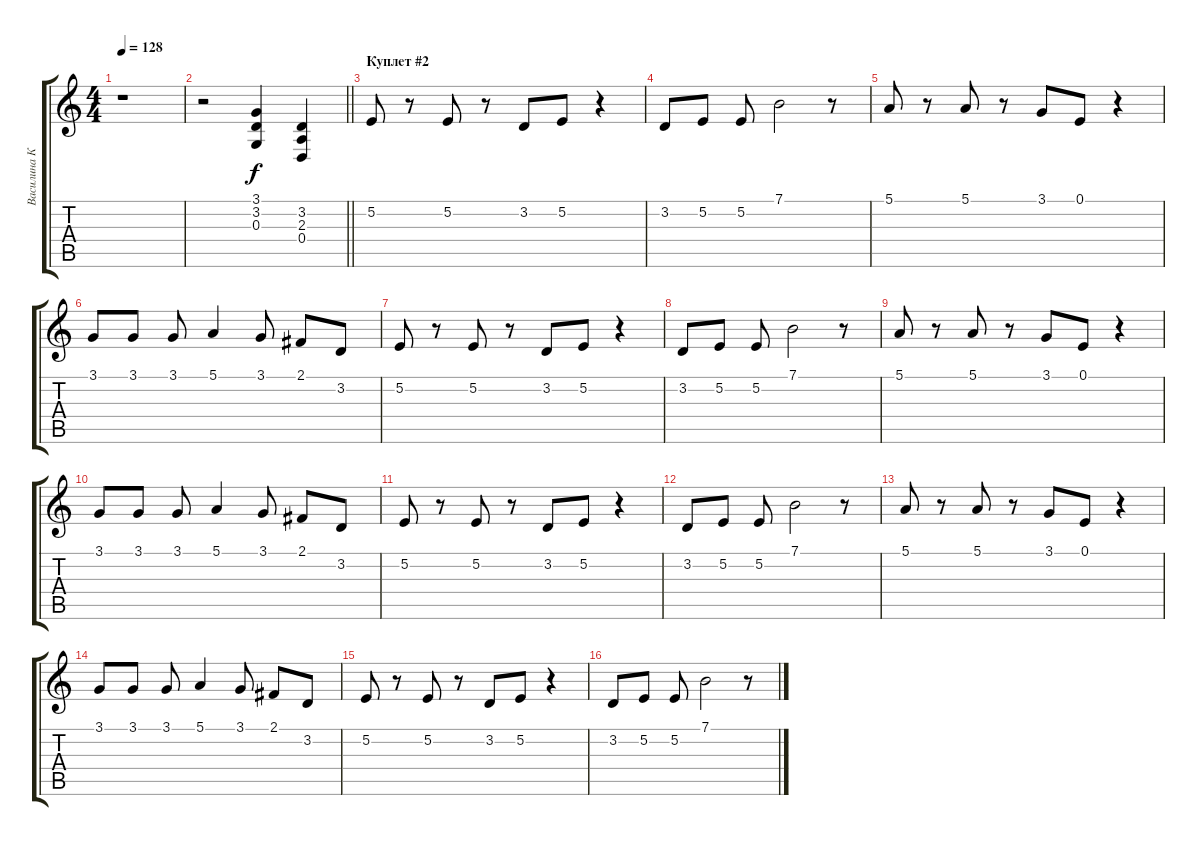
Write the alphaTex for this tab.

\track ("Василина Кичигина" "Василина К") {instrument acousticgrandpiano}
\staff {score tabs}
\tuning (E4 B3 G3 D3 A2 E2) {hide}
\ts (4 4)
\tempo 128
\clef g2
\ks c
r.1{dy f} |
\barLineRight lightlight
r.2 (3.1 3.2 0.3).4 (3.2 2.3 0.4).4 |
\section ("" "Куплет #2")
5.2.8{volume 12 instrument acousticgrandpiano} r.8 5.2.8 r.8 3.2.8 5.2.8 r.4 |
3.2.8 5.2.8 5.2.8 7.1.2 r.8 |
5.1.8 r.8 5.1.8 r.8 3.1.8 0.1.8 r.4 |
3.1.8 3.1.8 3.1.8 5.1.4 3.1.8 2.1.8 3.2.8 |
5.2.8 r.8 5.2.8 r.8 3.2.8 5.2.8 r.4 |
3.2.8 5.2.8 5.2.8 7.1.2 r.8 |
5.1.8 r.8 5.1.8 r.8 3.1.8 0.1.8 r.4 |
3.1.8 3.1.8 3.1.8 5.1.4 3.1.8 2.1.8 3.2.8 |
5.2.8 r.8 5.2.8 r.8 3.2.8 5.2.8 r.4 |
3.2.8 5.2.8 5.2.8 7.1.2 r.8 |
5.1.8 r.8 5.1.8 r.8 3.1.8 0.1.8 r.4 |
3.1.8 3.1.8 3.1.8 5.1.4 3.1.8 2.1.8 3.2.8 |
5.2.8 r.8 5.2.8 r.8 3.2.8 5.2.8 r.4 |
3.2.8 5.2.8 5.2.8 7.1.2 r.8
